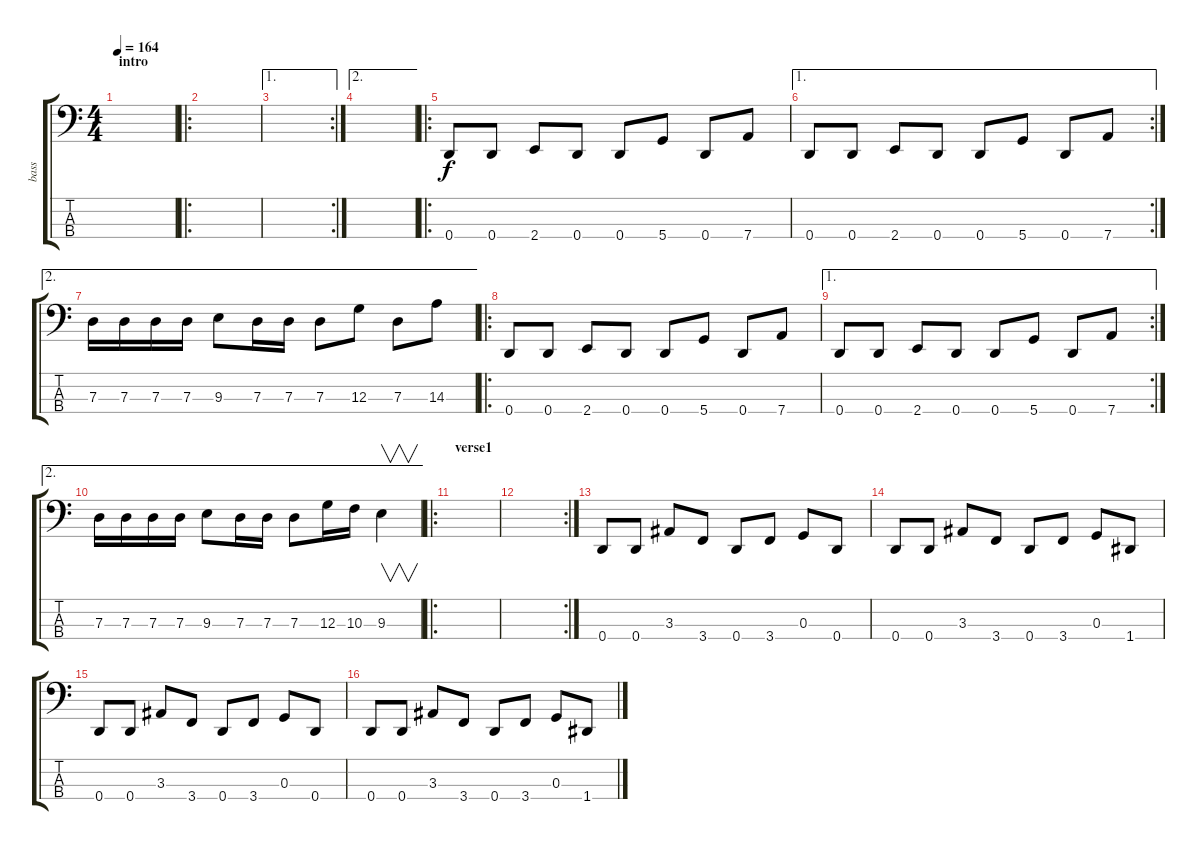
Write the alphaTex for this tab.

\track ("bass" "bass") {instrument electricbassfinger}
\staff {score tabs}
\tuning (F2 C2 G1 D1) {hide}
\ts (4 4)
\section ("" "intro")
\tempo 164
\clef f4
\ks c
|
\ro
|
\ae 1
\rc 2
|
\ae 2
|
\ro
0.4.8 0.4.8 2.4.8 0.4.8 0.4.8 5.4.8 0.4.8 7.4.8 |
\ae 1
\rc 2
0.4.8 0.4.8 2.4.8 0.4.8 0.4.8 5.4.8 0.4.8 7.4.8 |
\ae 2
7.3.16 7.3.16 7.3.16 7.3.16 9.3.8 7.3.16 7.3.16 7.3.8 12.3.8 7.3.8 14.3.8 |
\ro
0.4.8 0.4.8 2.4.8 0.4.8 0.4.8 5.4.8 0.4.8 7.4.8 |
\ae 1
\rc 2
0.4.8 0.4.8 2.4.8 0.4.8 0.4.8 5.4.8 0.4.8 7.4.8 |
\ae 2
7.3.16 7.3.16 7.3.16 7.3.16 9.3.8 7.3.16 7.3.16 7.3.8 12.3.16 10.3.16 9.3.4{v} |
\ro
\section ("" "verse1")
|
\rc 2
|
0.4.8 0.4.8 3.3.8 3.4.8 0.4.8 3.4.8 0.3.8 0.4.8 |
0.4.8 0.4.8 3.3.8 3.4.8 0.4.8 3.4.8 0.3.8 1.4.8 |
0.4.8 0.4.8 3.3.8 3.4.8 0.4.8 3.4.8 0.3.8 0.4.8 |
0.4.8 0.4.8 3.3.8 3.4.8 0.4.8 3.4.8 0.3.8 1.4.8
